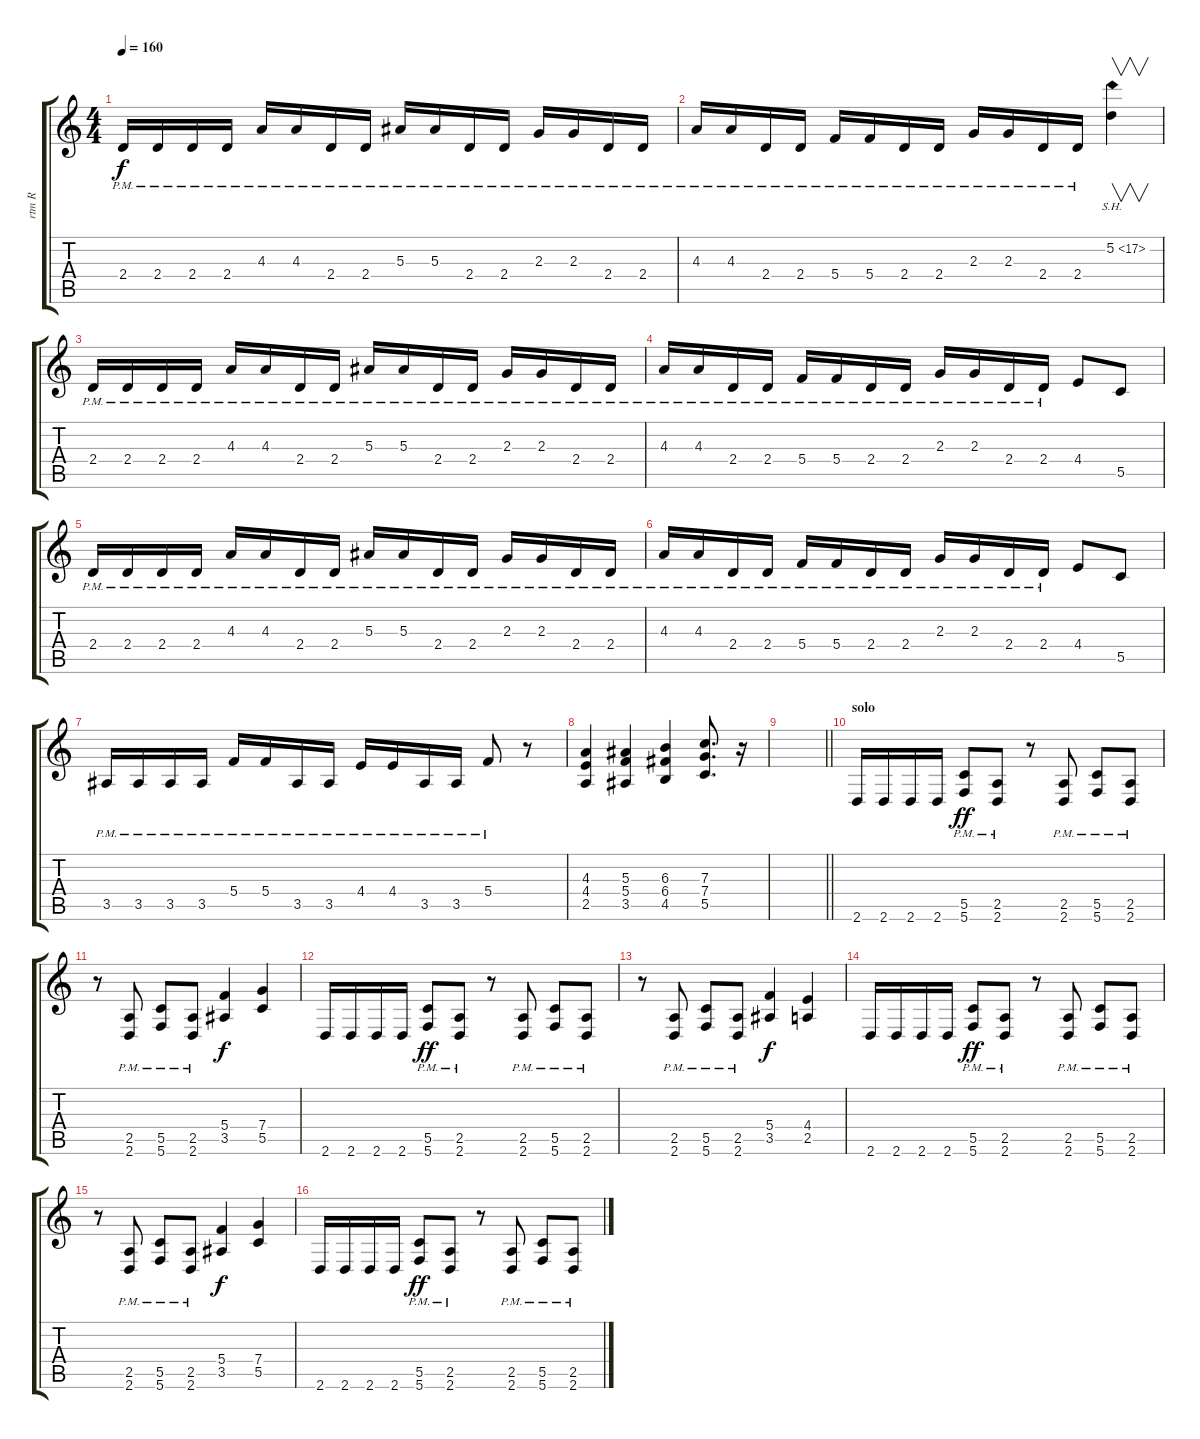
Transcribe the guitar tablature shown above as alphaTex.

\track ("rtm R" "rtm R") {instrument distortionguitar}
\staff {score tabs}
\tuning (D4 A3 F3 C3 G2 C2) {hide}
\ts (4 4)
\tempo 160
\clef g2
\ks c
2.4{pm}.16{dy f} 2.4{pm}.16 2.4{pm}.16 2.4{pm}.16 4.3{pm}.16 4.3{pm}.16 2.4{pm}.16 2.4{pm}.16 5.3{pm}.16 5.3{pm}.16 2.4{pm}.16 2.4{pm}.16 2.3{pm}.16 2.3{pm}.16 2.4{pm}.16 2.4{pm}.16 |
4.3{pm}.16 4.3{pm}.16 2.4{pm}.16 2.4{pm}.16 5.4{pm}.16 5.4{pm}.16 2.4{pm}.16 2.4{pm}.16 2.3{pm}.16 2.3{pm}.16 2.4{pm}.16 2.4{pm}.16 5.2{sh 12}.4{v} |
2.4{pm}.16 2.4{pm}.16 2.4{pm}.16 2.4{pm}.16 4.3{pm}.16 4.3{pm}.16 2.4{pm}.16 2.4{pm}.16 5.3{pm}.16 5.3{pm}.16 2.4{pm}.16 2.4{pm}.16 2.3{pm}.16 2.3{pm}.16 2.4{pm}.16 2.4{pm}.16 |
4.3{pm}.16 4.3{pm}.16 2.4{pm}.16 2.4{pm}.16 5.4{pm}.16 5.4{pm}.16 2.4{pm}.16 2.4{pm}.16 2.3{pm}.16 2.3{pm}.16 2.4{pm}.16 2.4{pm}.16 4.4.8 5.5.8 |
2.4{pm}.16 2.4{pm}.16 2.4{pm}.16 2.4{pm}.16 4.3{pm}.16 4.3{pm}.16 2.4{pm}.16 2.4{pm}.16 5.3{pm}.16 5.3{pm}.16 2.4{pm}.16 2.4{pm}.16 2.3{pm}.16 2.3{pm}.16 2.4{pm}.16 2.4{pm}.16 |
4.3{pm}.16 4.3{pm}.16 2.4{pm}.16 2.4{pm}.16 5.4{pm}.16 5.4{pm}.16 2.4{pm}.16 2.4{pm}.16 2.3{pm}.16 2.3{pm}.16 2.4{pm}.16 2.4{pm}.16 4.4.8 5.5.8 |
3.5{pm}.16 3.5{pm}.16 3.5{pm}.16 3.5{pm}.16 5.4{pm}.16 5.4{pm}.16 3.5{pm}.16 3.5{pm}.16 4.4{pm}.16 4.4{pm}.16 3.5{pm}.16 3.5{pm}.16 5.4{pm}.8 r.8 |
(4.3 4.4 2.5).4 (5.3 5.4 3.5).4 (6.3 6.4 4.5).4 (7.3 7.4 5.5).8{d} r.16 |
\barLineRight lightlight
|
\section ("" "solo")
2.6.16 2.6.16 2.6.16 2.6.16 (5.5{pm} 5.6{pm}).8{dy ff} (2.5{pm} 2.6{pm}).8 r.8 (2.5{pm} 2.6{pm}).8 (5.5{pm} 5.6{pm}).8 (2.5{pm} 2.6{pm}).8 |
r.8 (2.5{pm} 2.6{pm}).8 (5.5{pm} 5.6{pm}).8 (2.5{pm} 2.6{pm}).8 (5.4 3.5).4{dy f} (7.4 5.5).4 |
2.6.16 2.6.16 2.6.16 2.6.16 (5.5{pm} 5.6{pm}).8{dy ff} (2.5{pm} 2.6{pm}).8 r.8 (2.5{pm} 2.6{pm}).8 (5.5{pm} 5.6{pm}).8 (2.5{pm} 2.6{pm}).8 |
r.8 (2.5{pm} 2.6{pm}).8 (5.5{pm} 5.6{pm}).8 (2.5{pm} 2.6{pm}).8 (5.4 3.5).4{dy f} (4.4 2.5).4 |
2.6.16 2.6.16 2.6.16 2.6.16 (5.5{pm} 5.6{pm}).8{dy ff} (2.5{pm} 2.6{pm}).8 r.8 (2.5{pm} 2.6{pm}).8 (5.5{pm} 5.6{pm}).8 (2.5{pm} 2.6{pm}).8 |
r.8 (2.5{pm} 2.6{pm}).8 (5.5{pm} 5.6{pm}).8 (2.5{pm} 2.6{pm}).8 (5.4 3.5).4{dy f} (7.4 5.5).4 |
2.6.16 2.6.16 2.6.16 2.6.16 (5.5{pm} 5.6{pm}).8{dy ff} (2.5{pm} 2.6{pm}).8 r.8 (2.5{pm} 2.6{pm}).8 (5.5{pm} 5.6{pm}).8 (2.5{pm} 2.6{pm}).8
